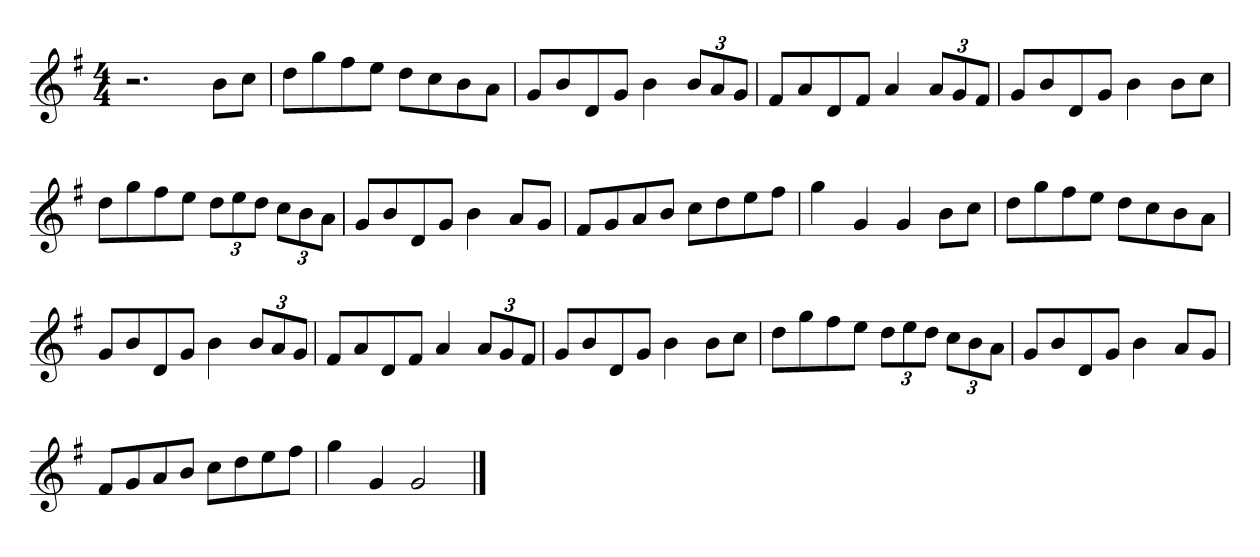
**kern
*part1
*staff1
*clefG2
*k[f#]
*M4/4
=
2.r
8b\L
8cc\J
=
8dd\L
8gg\
8ff#\
8ee\J
8dd\L
8cc\
8b\
8a\J
=
8g/L
8b/
8d/
8g/J
4b\
12b/L
12a/
12g/J
=
8f#/L
8a/
8d/
8f#/J
4a/
12a/L
12g/
12f#/J
=
8g/L
8b/
8d/
8g/J
4b\
8b\L
8cc\J
=
8dd\L
8gg\
8ff#\
8ee\J
12dd\L
12ee\
12dd\J
12cc\L
12b\
12a\J
=
8g/L
8b/
8d/
8g/J
4b\
8a/L
8g/J
=
8f#/L
8g/
8a/
8b/J
8cc\L
8dd\
8ee\
8ff#\J
=
4gg\
4g/
4g/
8b\L
8cc\J
=
8dd\L
8gg\
8ff#\
8ee\J
8dd\L
8cc\
8b\
8a\J
=
8g/L
8b/
8d/
8g/J
4b\
12b/L
12a/
12g/J
=
8f#/L
8a/
8d/
8f#/J
4a/
12a/L
12g/
12f#/J
=
8g/L
8b/
8d/
8g/J
4b\
8b\L
8cc\J
=
8dd\L
8gg\
8ff#\
8ee\J
12dd\L
12ee\
12dd\J
12cc\L
12b\
12a\J
=
8g/L
8b/
8d/
8g/J
4b\
8a/L
8g/J
=
8f#/L
8g/
8a/
8b/J
8cc\L
8dd\
8ee\
8ff#\J
=
4gg\
4g/
2g/
==
*-
